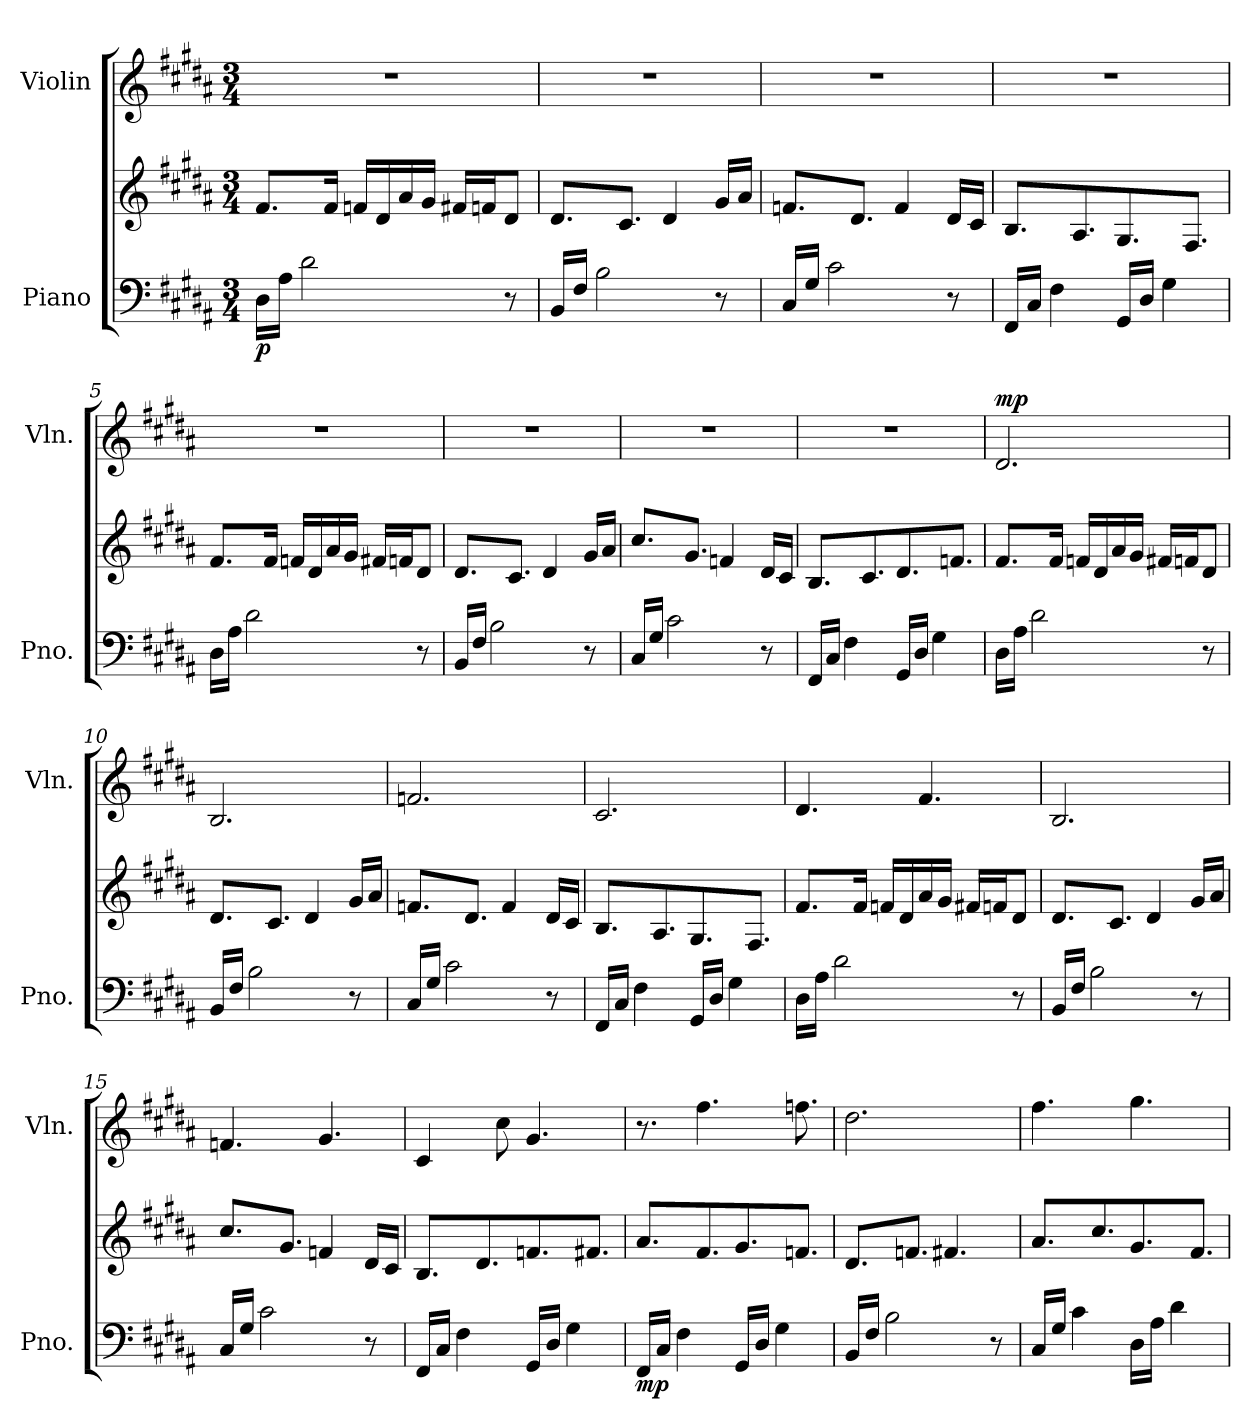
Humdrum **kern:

**kern	**kern	**dynam	**kern	**dynam
*part2	*part2	*part2	*part1	*part1
*staff3	*staff2	*staff2/3	*staff1	*staff1
*I"Piano	*	*	*I"Violin	*
*I'Pno.	*	*	*I'Vln.	*
*clefF4	*clefG2	*	*clefG2	*
*k[f#c#g#d#a#]	*k[f#c#g#d#a#]	*	*k[f#c#g#d#a#]	*
*B:	*B:	*	*B:	*
*M3/4	*M3/4	*	*M3/4	*
=1	=1	=1	=1	=1
!	!	!LO:DY:b=2	!	!
16D#\LL	8.f#/L	p	2.r	.
16A#\JJ	.	.	.	.
2d#\	.	.	.	.
.	16f#/Jk	.	.	.
.	16fn/LL	.	.	.
.	16d#/	.	.	.
.	16a#/	.	.	.
.	16g#/JJ	.	.	.
.	16f#X/LL	.	.	.
.	16fn/J	.	.	.
8r	8d#/J	.	.	.
=2	=2	=2	=2	=2
16BB/LL	8.d#/L	.	2.r	.
16F#/JJ	.	.	.	.
2B\	.	.	.	.
.	8.c#/J	.	.	.
.	4d#/	.	.	.
8r	16g#/LL	.	.	.
.	16a#/JJ	.	.	.
=3	=3	=3	=3	=3
16C#/LL	8.fn/L	.	2.r	.
16G#/JJ	.	.	.	.
2c#\	.	.	.	.
.	8.d#/J	.	.	.
.	4f/	.	.	.
8r	16d#/LL	.	.	.
.	16c#/JJ	.	.	.
=4	=4	=4	=4	=4
16FF#/LL	8.B/L	.	2.r	.
16C#/JJ	.	.	.	.
4F#\	.	.	.	.
.	8.A#/	.	.	.
16GG#/LL	8.G#/	.	.	.
16D#/JJ	.	.	.	.
4G#\	.	.	.	.
.	8.F#/J	.	.	.
!!LO:LB:g=z
=5	=5	=5	=5	=5
16D#\LL	8.f#/L	.	2.r	.
16A#\JJ	.	.	.	.
2d#\	.	.	.	.
.	16f#/Jk	.	.	.
.	16fn/LL	.	.	.
.	16d#/	.	.	.
.	16a#/	.	.	.
.	16g#/JJ	.	.	.
.	16f#X/LL	.	.	.
.	16fn/J	.	.	.
8r	8d#/J	.	.	.
=6	=6	=6	=6	=6
16BB/LL	8.d#/L	.	2.r	.
16F#/JJ	.	.	.	.
2B\	.	.	.	.
.	8.c#/J	.	.	.
.	4d#/	.	.	.
8r	16g#/LL	.	.	.
.	16a#/JJ	.	.	.
=7	=7	=7	=7	=7
16C#/LL	8.cc#/L	.	2.r	.
16G#/JJ	.	.	.	.
2c#\	.	.	.	.
.	8.g#/J	.	.	.
.	4fn/	.	.	.
8r	16d#/LL	.	.	.
.	16c#/JJ	.	.	.
=8	=8	=8	=8	=8
16FF#/LL	8.B/L	.	2.r	.
16C#/JJ	.	.	.	.
4F#\	.	.	.	.
.	8.c#/	.	.	.
16GG#/LL	8.d#/	.	.	.
16D#/JJ	.	.	.	.
4G#\	.	.	.	.
.	8.fn/J	.	.	.
!!LO:LB:g=z
=9	=9	=9	=9	=9
!	!	!	!	!LO:DY:a
16D#\LL	8.f#/L	.	2.d#/	mp
16A#\JJ	.	.	.	.
2d#\	.	.	.	.
.	16f#/Jk	.	.	.
.	16fn/LL	.	.	.
.	16d#/	.	.	.
.	16a#/	.	.	.
.	16g#/JJ	.	.	.
.	16f#X/LL	.	.	.
.	16fn/J	.	.	.
8r	8d#/J	.	.	.
=10	=10	=10	=10	=10
16BB/LL	8.d#/L	.	2.B/	.
16F#/JJ	.	.	.	.
2B\	.	.	.	.
.	8.c#/J	.	.	.
.	4d#/	.	.	.
8r	16g#/LL	.	.	.
.	16a#/JJ	.	.	.
=11	=11	=11	=11	=11
16C#/LL	8.fn/L	.	2.fn/	.
16G#/JJ	.	.	.	.
2c#\	.	.	.	.
.	8.d#/J	.	.	.
.	4f/	.	.	.
8r	16d#/LL	.	.	.
.	16c#/JJ	.	.	.
=12	=12	=12	=12	=12
16FF#/LL	8.B/L	.	2.c#/	.
16C#/JJ	.	.	.	.
4F#\	.	.	.	.
.	8.A#/	.	.	.
16GG#/LL	8.G#/	.	.	.
16D#/JJ	.	.	.	.
4G#\	.	.	.	.
.	8.F#/J	.	.	.
!!LO:LB:g=z
=13	=13	=13	=13	=13
16D#\LL	8.f#/L	.	4.d#/	.
16A#\JJ	.	.	.	.
2d#\	.	.	.	.
.	16f#/Jk	.	.	.
.	16fn/LL	.	.	.
.	16d#/	.	.	.
.	16a#/	.	4.f#/	.
.	16g#/JJ	.	.	.
.	16f#X/LL	.	.	.
.	16fn/J	.	.	.
8r	8d#/J	.	.	.
=14	=14	=14	=14	=14
16BB/LL	8.d#/L	.	2.B/	.
16F#/JJ	.	.	.	.
2B\	.	.	.	.
.	8.c#/J	.	.	.
.	4d#/	.	.	.
8r	16g#/LL	.	.	.
.	16a#/JJ	.	.	.
=15	=15	=15	=15	=15
16C#/LL	8.cc#/L	.	4.fn/	.
16G#/JJ	.	.	.	.
2c#\	.	.	.	.
.	8.g#/J	.	.	.
.	4fn/	.	4.g#/	.
8r	16d#/LL	.	.	.
.	16c#/JJ	.	.	.
=16	=16	=16	=16	=16
16FF#/LL	8.B/L	.	4c#/	.
16C#/JJ	.	.	.	.
4F#\	.	.	.	.
.	8.d#/	.	.	.
.	.	.	8cc#\	.
16GG#/LL	8.fn/	.	4.g#/	.
16D#/JJ	.	.	.	.
4G#\	.	.	.	.
.	8.f#X/J	.	.	.
!!LO:PB:g=z
=17	=17	=17	=17	=17
!	!	!LO:DY:b=2	!	!
16FF#/LL	8.a#/L	mp	8.r	.
16C#/JJ	.	.	.	.
4F#\	.	.	.	.
.	8.f#/	.	4.ff#\	.
16GG#/LL	8.g#/	.	.	.
16D#/JJ	.	.	.	.
4G#\	.	.	.	.
.	8.fn/J	.	8.ffn\	.
=18	=18	=18	=18	=18
16BB/LL	8.d#/L	.	2.dd#\	.
16F#/JJ	.	.	.	.
2B\	.	.	.	.
.	8.fn/J	.	.	.
.	4.f#X/	.	.	.
8r	.	.	.	.
=19	=19	=19	=19	=19
16C#/LL	8.a#/L	.	4.ff#\	.
16G#/JJ	.	.	.	.
4c#\	.	.	.	.
.	8.cc#/	.	.	.
16D#\LL	8.g#/	.	4.gg#\	.
16A#\JJ	.	.	.	.
4d#\	.	.	.	.
.	8.f#/J	.	.	.
=	=	=	=	=
*-	*-	*-	*-	*-
